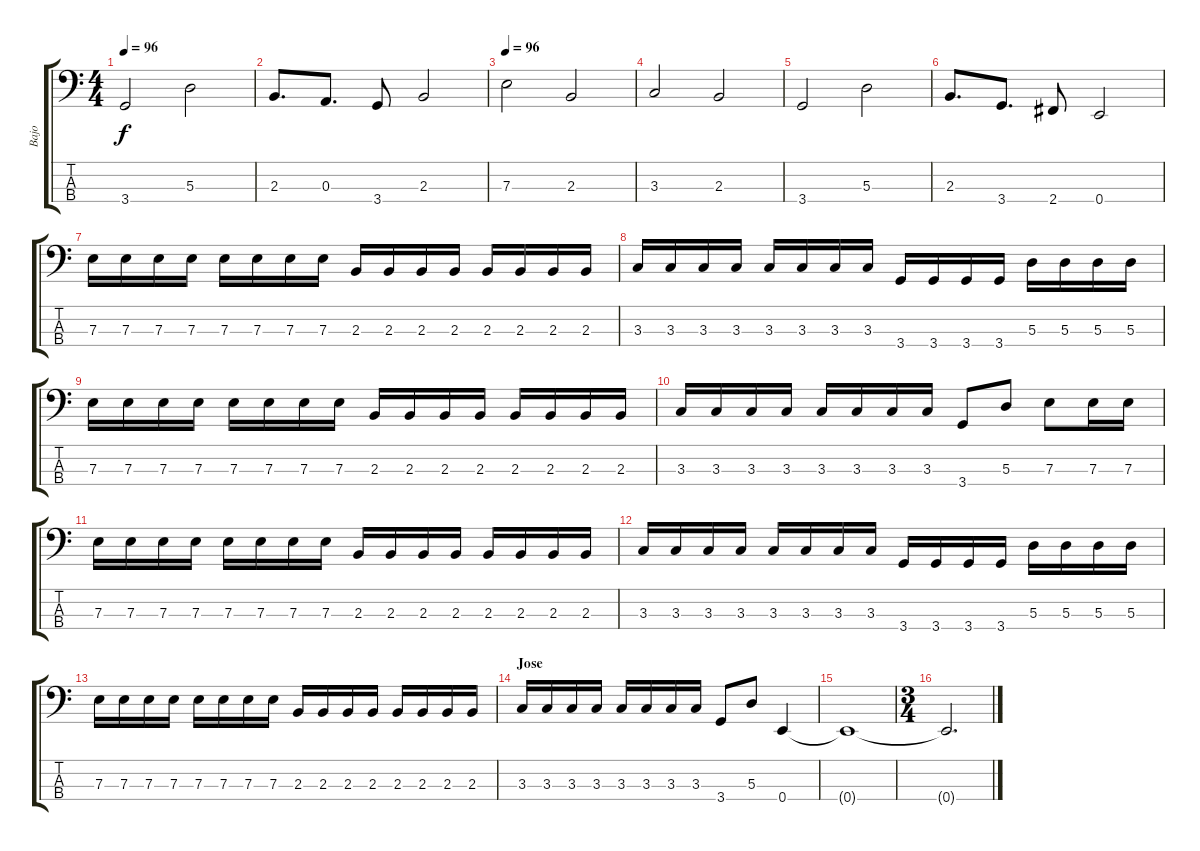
\track ("Bajo" "Bajo") {instrument electricbassfinger}
\staff {score tabs}
\tuning (G2 D2 A1 E1) {hide}
\ts (4 4)
\tempo 96
\clef f4
\ks c
3.4.2{dy f} 5.3.2 |
2.3.8{d} 0.3.8{d} 3.4.8 2.3.2 |
\tempo 96
7.3.2 2.3.2 |
3.3.2 2.3.2 |
3.4.2 5.3.2 |
2.3.8{d} 3.4.8{d} 2.4.8 0.4.2 |
7.3.16 7.3.16 7.3.16 7.3.16 7.3.16 7.3.16 7.3.16 7.3.16 2.3.16 2.3.16 2.3.16 2.3.16 2.3.16 2.3.16 2.3.16 2.3.16 |
3.3.16 3.3.16 3.3.16 3.3.16 3.3.16 3.3.16 3.3.16 3.3.16 3.4.16 3.4.16 3.4.16 3.4.16 5.3.16 5.3.16 5.3.16 5.3.16 |
7.3.16 7.3.16 7.3.16 7.3.16 7.3.16 7.3.16 7.3.16 7.3.16 2.3.16 2.3.16 2.3.16 2.3.16 2.3.16 2.3.16 2.3.16 2.3.16 |
3.3.16 3.3.16 3.3.16 3.3.16 3.3.16 3.3.16 3.3.16 3.3.16 3.4.8 5.3.8 7.3.8 7.3.16 7.3.16 |
7.3.16 7.3.16 7.3.16 7.3.16 7.3.16 7.3.16 7.3.16 7.3.16 2.3.16 2.3.16 2.3.16 2.3.16 2.3.16 2.3.16 2.3.16 2.3.16 |
3.3.16 3.3.16 3.3.16 3.3.16 3.3.16 3.3.16 3.3.16 3.3.16 3.4.16 3.4.16 3.4.16 3.4.16 5.3.16 5.3.16 5.3.16 5.3.16 |
7.3.16 7.3.16 7.3.16 7.3.16 7.3.16 7.3.16 7.3.16 7.3.16 2.3.16 2.3.16 2.3.16 2.3.16 2.3.16 2.3.16 2.3.16 2.3.16 |
\section ("" "Jose")
3.3.16 3.3.16 3.3.16 3.3.16 3.3.16 3.3.16 3.3.16 3.3.16 3.4.8 5.3.8 0.4.4 |
0.4{t}.1 |
\ts (3 4)
0.4{t}.2{d}
